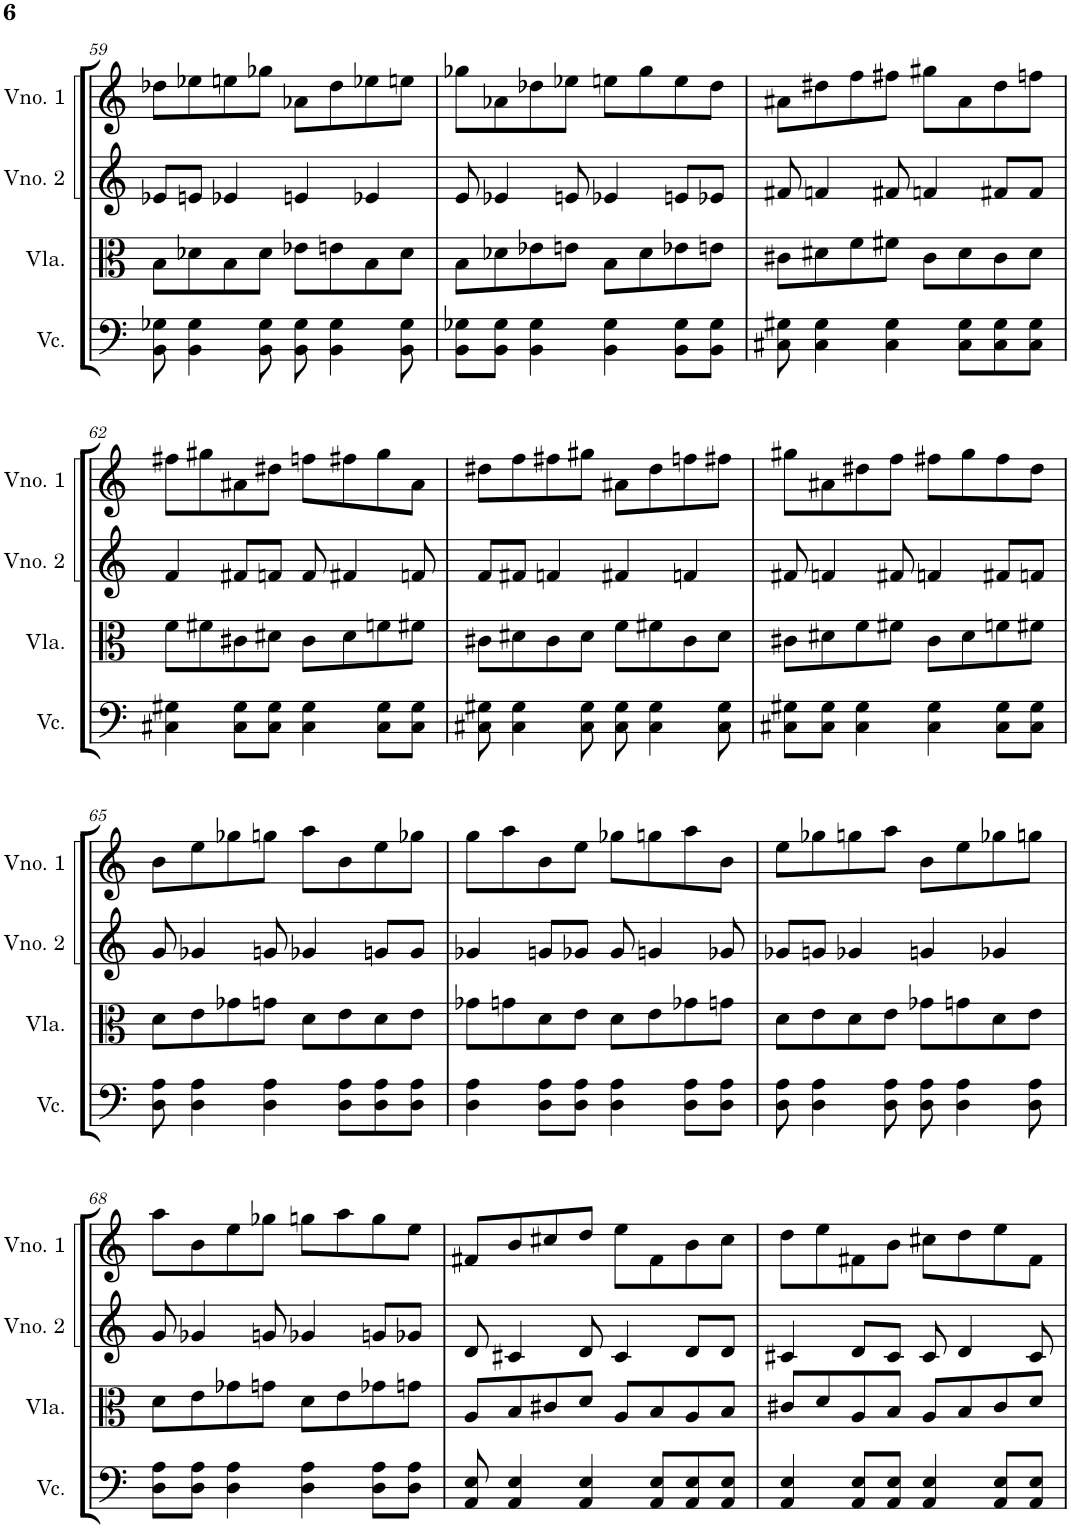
**kern	**kern	**kern	**kern
*part4	*part3	*part2	*part1
*staff4	*staff3	*staff2	*staff1
*I"Violoncelo	*I"Viola	*I"Violino 2	*I"Violino 1
*I'Vc.	*I'Vla.	*I'Vno. 2	*I'Vno. 1
!!LO:PB:g=z
*clefF4	*clefC3	*clefG2	*clefG2
*k[]	*k[]	*k[]	*k[]
*M4/4	*M4/4	*M4/4	*M4/4
=59	=59	=59	=59
8BB\ 8G-X\	8B\L	8e-X/L	8dd-X\L
4BB\ 4G-\	8d-X\	8en/J	8ee-X\
.	8B\	4e-X/	8een\
8BB\ 8G-\	8d-\J	.	8gg-X\J
8BB\ 8G-\	8e-X\L	4en/	8a-X\L
4BB\ 4G-\	8en\	.	8dd-\
.	8B\	4e-X/	8ee-X\
8BB\ 8G-\	8d-\J	.	8een\J
=60	=60	=60	=60
8BB\ 8G-X\L	8B\L	8e/	8gg-X\L
8BB\ 8G-\J	8d-X\	4e-X/	8a-X\
4BB\ 4G-\	8e-X\	.	8dd-X\
.	8en\J	8en/	8ee-X\J
4BB\ 4G-\	8B\L	4e-X/	8een\L
.	8d-\	.	8gg-\
8BB\ 8G-\L	8e-X\	8en/L	8ee\
8BB\ 8G-\J	8en\J	8e-X/J	8dd-\J
=61	=61	=61	=61
8C#X\ 8G#X\	8c#X\L	8f#X/	8a#X\L
4C#\ 4G#\	8d#X\	4fn/	8dd#X\
.	8f\	.	8ff\
4C#\ 4G#\	8f#X\J	8f#X/	8ff#X\J
.	8c#\L	4fn/	8gg#X\L
8C#\ 8G#\L	8d#\	.	8a#\
8C#\ 8G#\	8c#\	8f#X/L	8dd#\
8C#\ 8G#\J	8d#\J	8f#/J	8ffn\J
!!LO:LB:g=z
=62	=62	=62	=62
4C#X\ 4G#X\	8f\L	4f/	8ff#X\L
.	8f#X\	.	8gg#X\
8C#\ 8G#\L	8c#X\	8f#X/L	8a#X\
8C#\ 8G#\J	8d#X\J	8fn/J	8dd#X\J
4C#\ 4G#\	8c#\L	8f/	8ffn\L
.	8d#\	4f#X/	8ff#X\
8C#\ 8G#\L	8fn\	.	8gg#\
8C#\ 8G#\J	8f#X\J	8fn/	8a#\J
=63	=63	=63	=63
8C#X\ 8G#X\	8c#X\L	8f/L	8dd#X\L
4C#\ 4G#\	8d#X\	8f#X/J	8ff\
.	8c#\	4fn/	8ff#X\
8C#\ 8G#\	8d#\J	.	8gg#X\J
8C#\ 8G#\	8f\L	4f#X/	8a#X\L
4C#\ 4G#\	8f#X\	.	8dd#\
.	8c#\	4fn/	8ffn\
8C#\ 8G#\	8d#\J	.	8ff#X\J
=64	=64	=64	=64
8C#X\ 8G#X\L	8c#X\L	8f#X/	8gg#X\L
8C#\ 8G#\J	8d#X\	4fn/	8a#X\
4C#\ 4G#\	8f\	.	8dd#X\
.	8f#X\J	8f#X/	8ff\J
4C#\ 4G#\	8c#\L	4fn/	8ff#X\L
.	8d#\	.	8gg#\
8C#\ 8G#\L	8fn\	8f#X/L	8ff#\
8C#\ 8G#\J	8f#X\J	8fn/J	8dd#\J
!!LO:LB:g=z
=65	=65	=65	=65
8D\ 8A\	8d\L	8g/	8b\L
4D\ 4A\	8e\	4g-X/	8ee\
.	8g-X\	.	8gg-X\
4D\ 4A\	8gn\J	8gn/	8ggn\J
.	8d\L	4g-X/	8aa\L
8D\ 8A\L	8e\	.	8b\
8D\ 8A\	8d\	8gn/L	8ee\
8D\ 8A\J	8e\J	8g/J	8gg-X\J
=66	=66	=66	=66
4D\ 4A\	8g-X\L	4g-X/	8gg\L
.	8gn\	.	8aa\
8D\ 8A\L	8d\	8gn/L	8b\
8D\ 8A\J	8e\J	8g-X/J	8ee\J
4D\ 4A\	8d\L	8g-/	8gg-X\L
.	8e\	4gn/	8ggn\
8D\ 8A\L	8g-X\	.	8aa\
8D\ 8A\J	8gn\J	8g-X/	8b\J
=67	=67	=67	=67
8D\ 8A\	8d\L	8g-X/L	8ee\L
4D\ 4A\	8e\	8gn/J	8gg-X\
.	8d\	4g-X/	8ggn\
8D\ 8A\	8e\J	.	8aa\J
8D\ 8A\	8g-X\L	4gn/	8b\L
4D\ 4A\	8gn\	.	8ee\
.	8d\	4g-X/	8gg-X\
8D\ 8A\	8e\J	.	8ggn\J
!!LO:LB:g=z
=68	=68	=68	=68
8D\ 8A\L	8d\L	8g/	8aa\L
8D\ 8A\J	8e\	4g-X/	8b\
4D\ 4A\	8g-X\	.	8ee\
.	8gn\J	8gn/	8gg-X\J
4D\ 4A\	8d\L	4g-X/	8ggn\L
.	8e\	.	8aa\
8D\ 8A\L	8g-X\	8gn/L	8gg\
8D\ 8A\J	8gn\J	8g-X/J	8ee\J
=69	=69	=69	=69
8AA/ 8E/	8A/L	8d/	8f#X/L
4AA/ 4E/	8B/	4c#X/	8b/
.	8c#X/	.	8cc#X/
4AA/ 4E/	8d/J	8d/	8dd/J
.	8A/L	4c#/	8ee\L
8AA/ 8E/L	8B/	.	8f#\
8AA/ 8E/	8A/	8d/L	8b\
8AA/ 8E/J	8B/J	8d/J	8cc#\J
=70	=70	=70	=70
4AA/ 4E/	8c#X/L	4c#X/	8dd\L
.	8d/	.	8ee\
8AA/ 8E/L	8A/	8d/L	8f#X\
8AA/ 8E/J	8B/J	8c#/J	8b\J
4AA/ 4E/	8A/L	8c#/	8cc#X\L
.	8B/	4d/	8dd\
8AA/ 8E/L	8c#/	.	8ee\
8AA/ 8E/J	8d/J	8c#/	8f#\J
=	=	=	=
*-	*-	*-	*-
